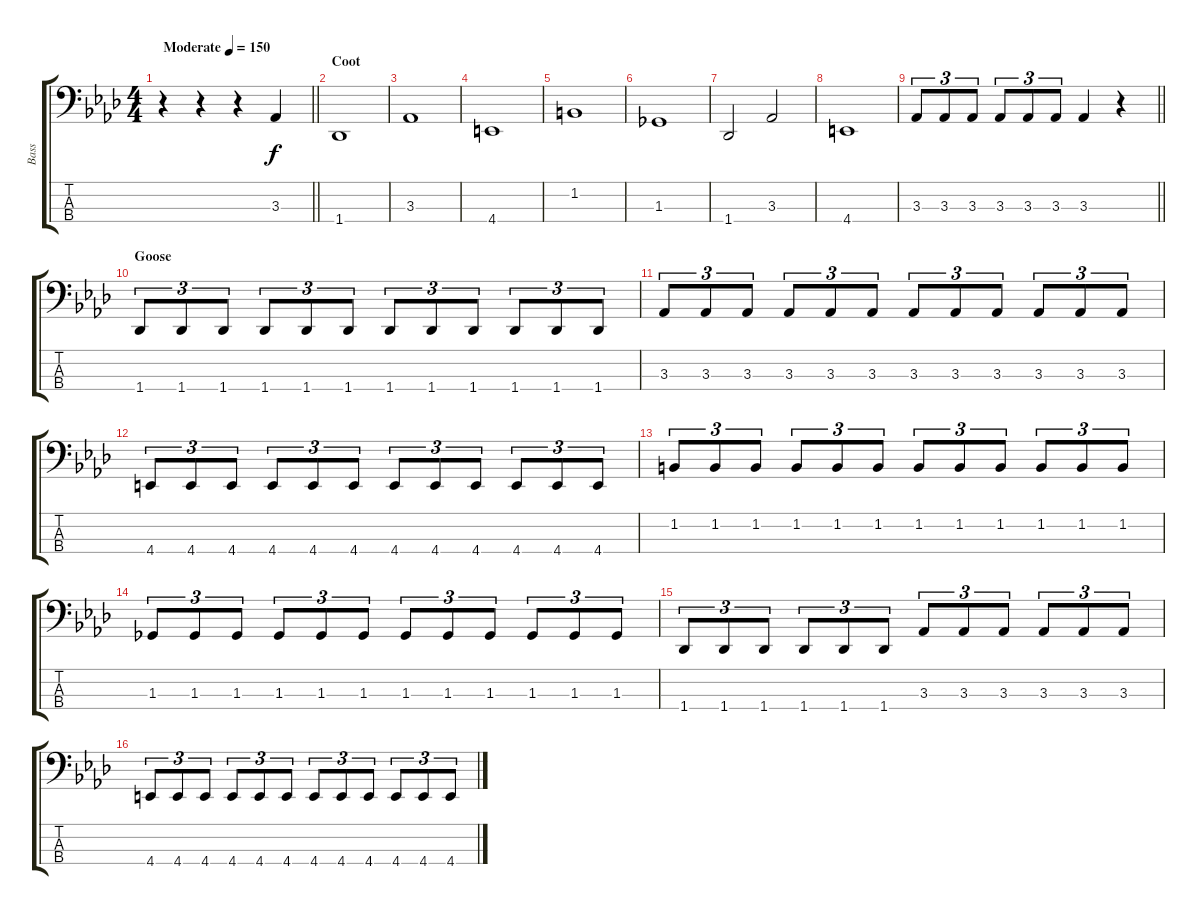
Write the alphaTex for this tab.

\track ("Bass" "Bass") {instrument electricbasspick}
\staff {score tabs}
\tuning (Eb2 Bb1 F1 C1) {hide}
\ts (4 4)
\tempo (150 "Moderate")
\clef f4
\barLineRight lightlight
\ks fminor
r.4{dy f instrument electricbasspick} r.4 r.4 3.3.4 |
\section ("" "Coot")
1.4.1 |
3.3.1 |
4.4.1 |
1.2.1 |
1.3.1 |
1.4.2 3.3.2 |
4.4.1 |
\barLineRight lightlight
3.3.8{tu (3 2)} 3.3.8{tu (3 2)} 3.3.8{tu (3 2)} 3.3.8{tu (3 2)} 3.3.8{tu (3 2)} 3.3.8{tu (3 2)} 3.3.4 r.4 |
\section ("" "Goose")
1.4.8{tu (3 2)} 1.4.8{tu (3 2)} 1.4.8{tu (3 2)} 1.4.8{tu (3 2)} 1.4.8{tu (3 2)} 1.4.8{tu (3 2)} 1.4.8{tu (3 2)} 1.4.8{tu (3 2)} 1.4.8{tu (3 2)} 1.4.8{tu (3 2)} 1.4.8{tu (3 2)} 1.4.8{tu (3 2)} |
3.3.8{tu (3 2)} 3.3.8{tu (3 2)} 3.3.8{tu (3 2)} 3.3.8{tu (3 2)} 3.3.8{tu (3 2)} 3.3.8{tu (3 2)} 3.3.8{tu (3 2)} 3.3.8{tu (3 2)} 3.3.8{tu (3 2)} 3.3.8{tu (3 2)} 3.3.8{tu (3 2)} 3.3.8{tu (3 2)} |
4.4.8{tu (3 2)} 4.4.8{tu (3 2)} 4.4.8{tu (3 2)} 4.4.8{tu (3 2)} 4.4.8{tu (3 2)} 4.4.8{tu (3 2)} 4.4.8{tu (3 2)} 4.4.8{tu (3 2)} 4.4.8{tu (3 2)} 4.4.8{tu (3 2)} 4.4.8{tu (3 2)} 4.4.8{tu (3 2)} |
1.2.8{tu (3 2)} 1.2.8{tu (3 2)} 1.2.8{tu (3 2)} 1.2.8{tu (3 2)} 1.2.8{tu (3 2)} 1.2.8{tu (3 2)} 1.2.8{tu (3 2)} 1.2.8{tu (3 2)} 1.2.8{tu (3 2)} 1.2.8{tu (3 2)} 1.2.8{tu (3 2)} 1.2.8{tu (3 2)} |
1.3.8{tu (3 2)} 1.3.8{tu (3 2)} 1.3.8{tu (3 2)} 1.3.8{tu (3 2)} 1.3.8{tu (3 2)} 1.3.8{tu (3 2)} 1.3.8{tu (3 2)} 1.3.8{tu (3 2)} 1.3.8{tu (3 2)} 1.3.8{tu (3 2)} 1.3.8{tu (3 2)} 1.3.8{tu (3 2)} |
1.4.8{tu (3 2)} 1.4.8{tu (3 2)} 1.4.8{tu (3 2)} 1.4.8{tu (3 2)} 1.4.8{tu (3 2)} 1.4.8{tu (3 2)} 3.3.8{tu (3 2)} 3.3.8{tu (3 2)} 3.3.8{tu (3 2)} 3.3.8{tu (3 2)} 3.3.8{tu (3 2)} 3.3.8{tu (3 2)} |
4.4.8{tu (3 2)} 4.4.8{tu (3 2)} 4.4.8{tu (3 2)} 4.4.8{tu (3 2)} 4.4.8{tu (3 2)} 4.4.8{tu (3 2)} 4.4.8{tu (3 2)} 4.4.8{tu (3 2)} 4.4.8{tu (3 2)} 4.4.8{tu (3 2)} 4.4.8{tu (3 2)} 4.4.8{tu (3 2)}
